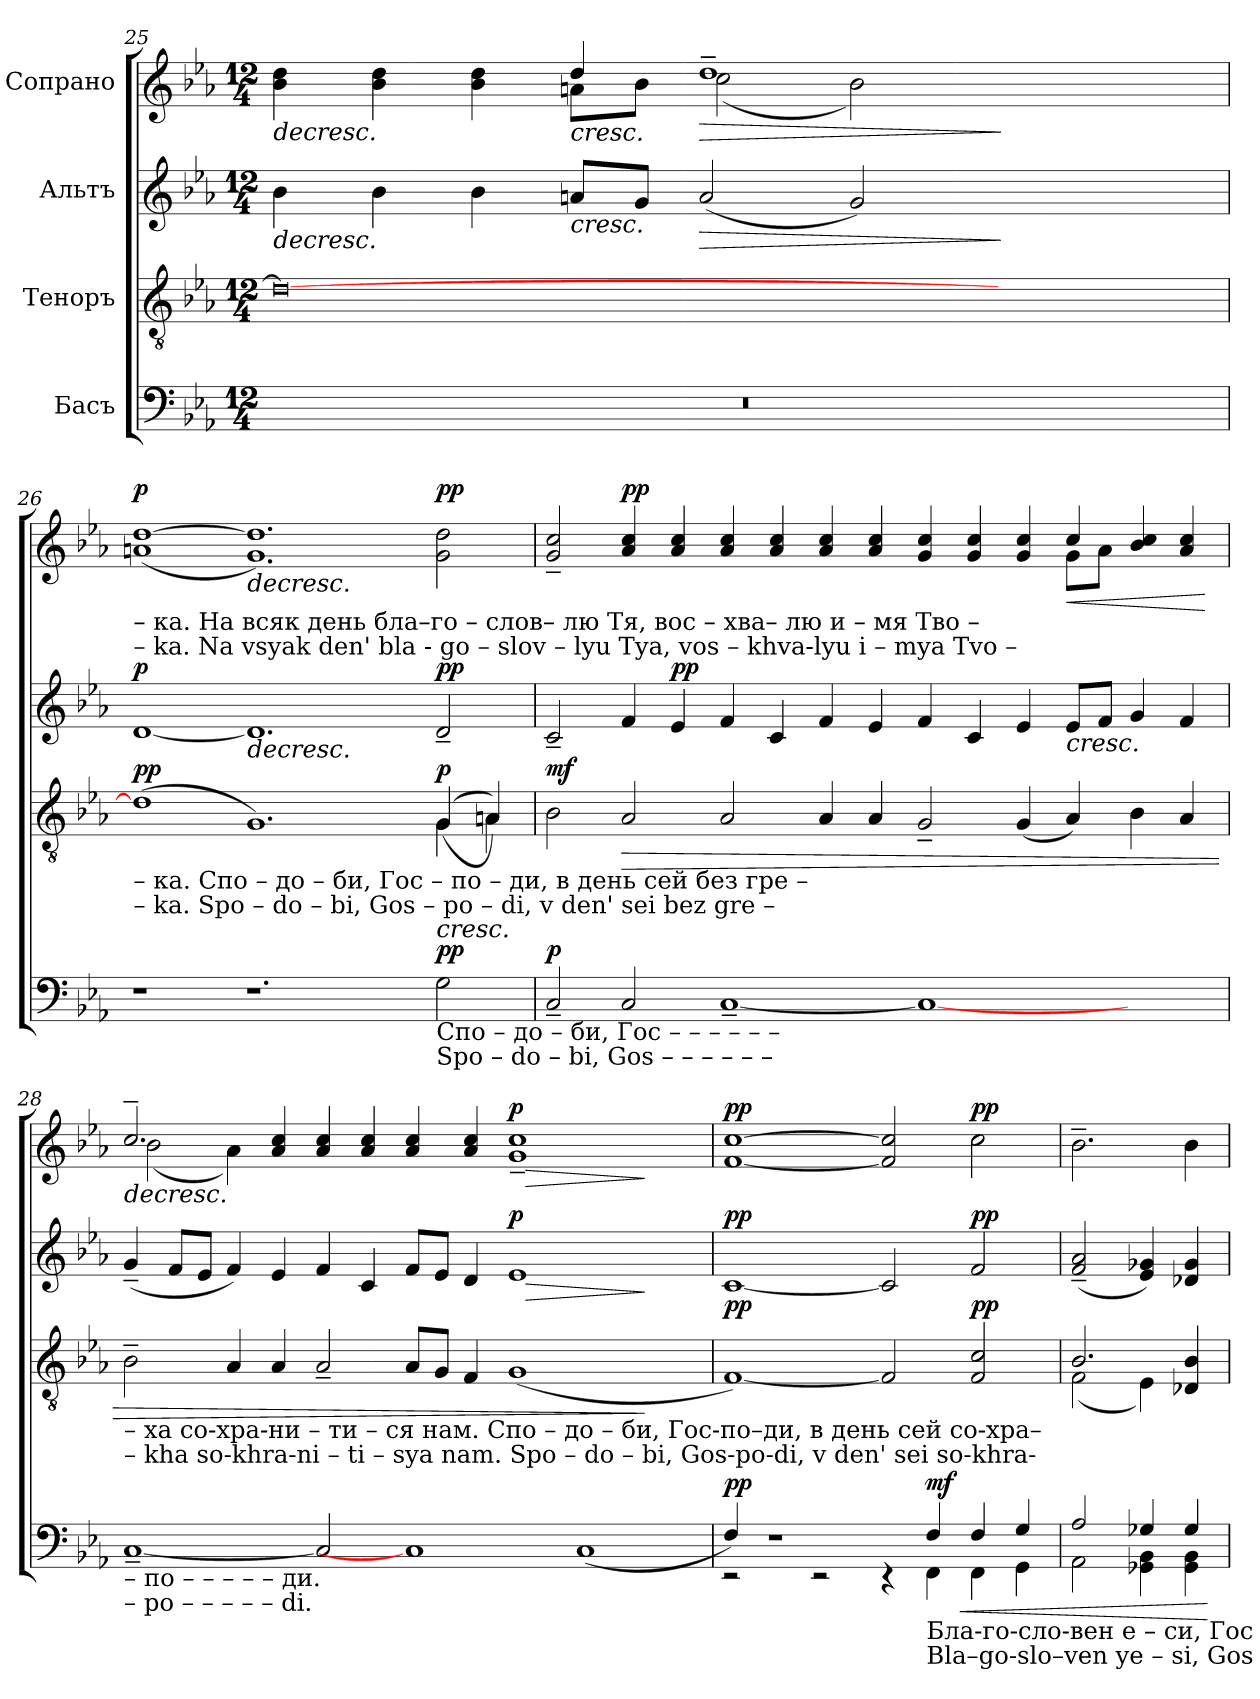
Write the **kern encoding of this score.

**kern	**dynam	**kern	**dynam	**kern	**dynam	**kern	**dynam
*part4	*part4	*part3	*part3	*part2	*part2	*part1	*part1
*staff4	*staff4	*staff3	*staff3	*staff2	*staff2	*staff1	*staff1
*I"Басъ	*	*I"Теноръ	*	*I"Альтъ	*	*I"Сопрано	*
*clefF4	*	*clefGv2	*	*clefG2	*	*clefG2	*
*k[b-e-a-]	*	*k[b-e-a-]	*	*k[b-e-a-]	*	*k[b-e-a-]	*
*M12/4	*	*M12/4	*	*M12/4	*	*M12/4	*
=25	=25	=25	=25	=25	=25	=25	=25
!	!	!	!	!	!LO:HP:b	!	!LO:HP:b
*	*	*	*	*	*	*^	*
0.r	.	0d_	.	4b-\	>	4b-\ 4dd\	2ryy	>
.	.	.	.	4b-\	.	4b-\ 4dd\	.	.
.	.	.	.	4b-\	.	4b-\ 4dd\	4ryy	.
!	!	!	!	!	!LO:HP:b	!	!	!LO:HP:b
.	.	.	.	8an/L	<	4dd/	8an\L	<
.	.	.	.	8g/J	.	.	8b-\J	.
!	!	!	!	!	!LO:HP:b	!	!	!LO:HP:b
.	.	.	.	(2a/	>	1dd~	(2cc\	>
.	.	.	.	2g/)	.	.	2b-\)	.
.	.	1ryy	.	1ryy	[ ]	1ryy	1ryy	] [ ]
!!LO:LB:g=z	!!
=26	=26	=26	=26	=26	=26	=26	=26	=26
*	*	*^	*	*	*	*	*	*
!	!	!	!	!	!	!	!LO:TX:b:t=– ка.                                               На                всяк    день   бла–го – слов– лю   Тя,    вос – хва– лю    и   –    мя     Тво –	!	!
!	!	!	!	!	!	!	!LO:TX:b:t=– ka.                                                Na               vsyak  den'     bla - go – slov – lyu   Tya,  vos – khva-lyu    i    –    mya  Tvo –	!	!
!	!	!LO:TX:b:t=– ка.                                                Спо      –     до    –     би,            Гос       –      по  – ди, в день          сей               без    гре –	!	!	!	!	!	!	!
!	!	!LO:TX:b:t=– ka.                                                 Spo      –     do    –      bi,            Gos      –      po  –  di, v  den'           sei                 bez    gre –	!	!	!	!	!	!	!
!	!	!	!	!LO:DY:a	!	!LO:DY:a	!	!	!LO:DY:a
1r	.	(1d]	1ryy	pp	[1d	p	[1dd	(1an	p
!	!	!	!	!	!	!LO:HP:b	!	!	!LO:HP:b
1.r	.	1.G)	1ryy	.	1.d]	>	1.dd]	1.g)	>
.	.	.	2ryy	.	.	.	.	.	.
!LO:TX:b:t=Спо       –      до   –   би,               Гос       –       –       –       –       –       –	!	!	!	!	!	!	!	!	!
!LO:TX:b:t=Spo        –     do   –    bi,               Gos       –       –       –       –       –       –	!	!	!	!	!	!	!	!	!
!	!LO:DY:a	!	!	!LO:HP:b	!	!	!	!	!
!	!	!	!	!LO:DY:n=1:a	!	!LO:DY:a	!	!	!LO:DY:a
2G\	pp	((4G/	4G\	< p	2d~/	pp	2g\ 2dd\	2ryy	pp
.	.	4An/))	4A\	.	.	.	.	.	.
*	*	*v	*v	*	*	*	*v	*v	*
.	.	.	.	.	]	.	]
=27	=27	=27	=27	=27	=27	=27	=27
*	*	*	*	*	*	*^	*
!	!LO:DY:a	!	!LO:DY:a	!	!	!	!	!
2C~/	p	2B-\	mf	2c~/	.	2g/~ 2cc/~	1ryy	.
!	!	!	!LO:HP:b	!	!	!	!	!LO:DY:a
2C/	.	2A-/	>	4f/	.	4a-/ 4cc/	.	pp
!	!	!	!	!	!LO:DY:a	!	!	!
.	.	.	.	4e-/	pp	4a-/ 4cc/	.	.
[1C~	.	2A-/	.	4f/	.	4a-/ 4cc/	1ryy	.
.	.	.	.	4c/	.	4a-/ 4cc/	.	.
.	.	4A-/	.	4f/	.	4a-/ 4cc/	.	.
.	.	4A-/	.	4e-/	.	4a-/ 4cc/	.	.
1C_	.	2G~/	.	4f/	.	4g/ 4cc/	2ryy	.
.	.	.	.	4c/	.	4g/ 4cc/	.	.
.	.	(4G/	.	4e-/	.	4g/ 4cc/	4ryy	.
!	!	!	!	!	!LO:HP:b	!	!	!LO:HP:b
.	.	4A-/)	.	8e-/L	<	4cc/	8g\L	<
.	.	.	.	8f/J	.	.	8a-\J	.
2ryy	.	4B-\	.	4g/	.	4b-/ 4cc/	2ryy	.
.	.	4A-/	.	4f/	.	4a-/ 4cc/	.	.
*	*	*	*	*	*	*v	*v	*
.	.	.	[	.	]	.	[
!!LO:PB:g=z
=28	=28	=28	=28	=28	=28	=28	=28
!	!	!	!	!	!	!LO:TX:b:t=–е                   во  ве–ки  и  в век  ве   –     ка.                             Спо   –    до     –     би,       Гос-по–ди, в день   сей со-хра–	!
!	!	!	!	!	!	!LO:TX:b:t=–ye                 vo  ve–ki    i   v  vek  ve   –     ka.                             Spo   –     do     –     bi,       Gos-po-di,  v  den'    sei  so-khra-	!
!	!	!LO:TX:b:t=– ха           со-хра-ни  –   ти  – ся нам.                                           Спо   –    до     –     би,       Гос-по–ди, в день   сей со-хра–	!	!	!	!	!
!	!	!LO:TX:b:t=– kha       so-khra-ni   –    ti – sya nam.                                          Spo   –     do     –     bi,       Gos-po-di,  v  den'    sei  so-khra-	!	!	!	!	!
!LO:TX:b:t=– по       –       –       –       –       –         ди.	!	!	!	!	!	!	!
!LO:TX:b:t=– po       –       –       –       –       –          di.	!	!	!	!	!	!	!
!	!	!	!	!	!	!	!LO:HP:b
*	*	*	*	*	*	*^	*
[1C~	.	2B-~\	.	(4g~/	.	2.cc~/	(2b-\	>
.	.	.	.	8f/L	.	.	.	.
.	.	.	.	8e-/J	.	.	.	.
.	.	4A-/	.	4f/)	.	.	4a-\)	.
.	.	4A-/	.	4e-/	.	4a-/ 4cc/	4ryy	.
2C]	.	2A-~/	.	4f/	.	4a-/ 4cc/	0ryy	.
.	.	.	.	4c/	.	4a-/ 4cc/	.	.
1C]	.	8A-/L	.	8f/L	.	4a-/ 4cc/	.	.
.	.	8G/J	.	8e-/J	.	.	.	.
.	.	4F/	.	4d/	.	4a-/ 4cc/	.	.
!	!	!	!	!	!LO:HP:b	!	!	!LO:HP:b
!	!	!	!	!	!LO:DY:n=1:a	!	!	!LO:DY:n=1:a
.	.	(1G	.	1e-	> p	1g~ 1cc~	.	> p
(>1C	.	.	.	.	.	.	.	.
.	.	2ryy	]	2ryy	[ ]	2ryy	2ryy	] ]
=29	=29	=29	=29	=29	=29	=29	=29	=29
*^	*	*	*	*	*	*	*	*
!	!	!LO:DY:a	!	!LO:DY:a	!	!LO:DY:a	!	!	!LO:DY:a
*	*	*	*	*	*	*	*v	*v	*
4F/)	2r	pp	[1F)	pp	[1c	pp	[1f [1cc	pp
1r	.	.	.	.	.	.	.	.
.	2r	.	.	.	.	.	.	.
.	4r	.	2F/]	.	2c/]	.	2f/] 2cc/]	.
!LO:TX:b:t=Бла-го-сло-вен    е –   си,     Гос    –    по– ди,        Бо– же О–	!	!	!	!	!	!	!	!
!LO:TX:b:t=Bla–go-slo–ven    ye –  si,      Gos   –    po – di,        Bo–zhe O–	!	!	!	!	!	!	!	!
!	!	!LO:HP:b	!	!	!	!	!	!
!	!	!LO:DY:n=1:a	!	!	!	!	!	!
4F/	4FF\	< mf	.	.	.	.	.	.
!	!	!	!	!LO:DY:a	!	!LO:DY:a	!	!LO:DY:a
4F/	4FF\	.	2F/ 2c/	pp	2f/	pp	2cc\	pp
4G/	4GG\	.	.	.	.	.	.	.
=30	=30	=30	=30	=30	=30	=30	=30	=30
*	*	*	*^	*	*	*	*	*
2A-/	2AA-\	.	2.B-/	(2F\	.	(2f/~ 2a-/~	.	2.b-~\	.
4G-X/	4GG-X\ 4BB-\	.	.	4E-\)	.	4e-/ 4g-X/)	.	.	.
4G-/	4GG-\ 4BB-\	.	4D-X/ 4B-/	4ryy	.	4d-X/ 4g-/	.	4b-\	.
*v	*v	*	*	*	*	*	*	*	*
*	*	*v	*v	*	*	*	*	*
.	[	.	.	.	.	.	.
=	=	=	=	=	=	=	=
*-	*-	*-	*-	*-	*-	*-	*-
